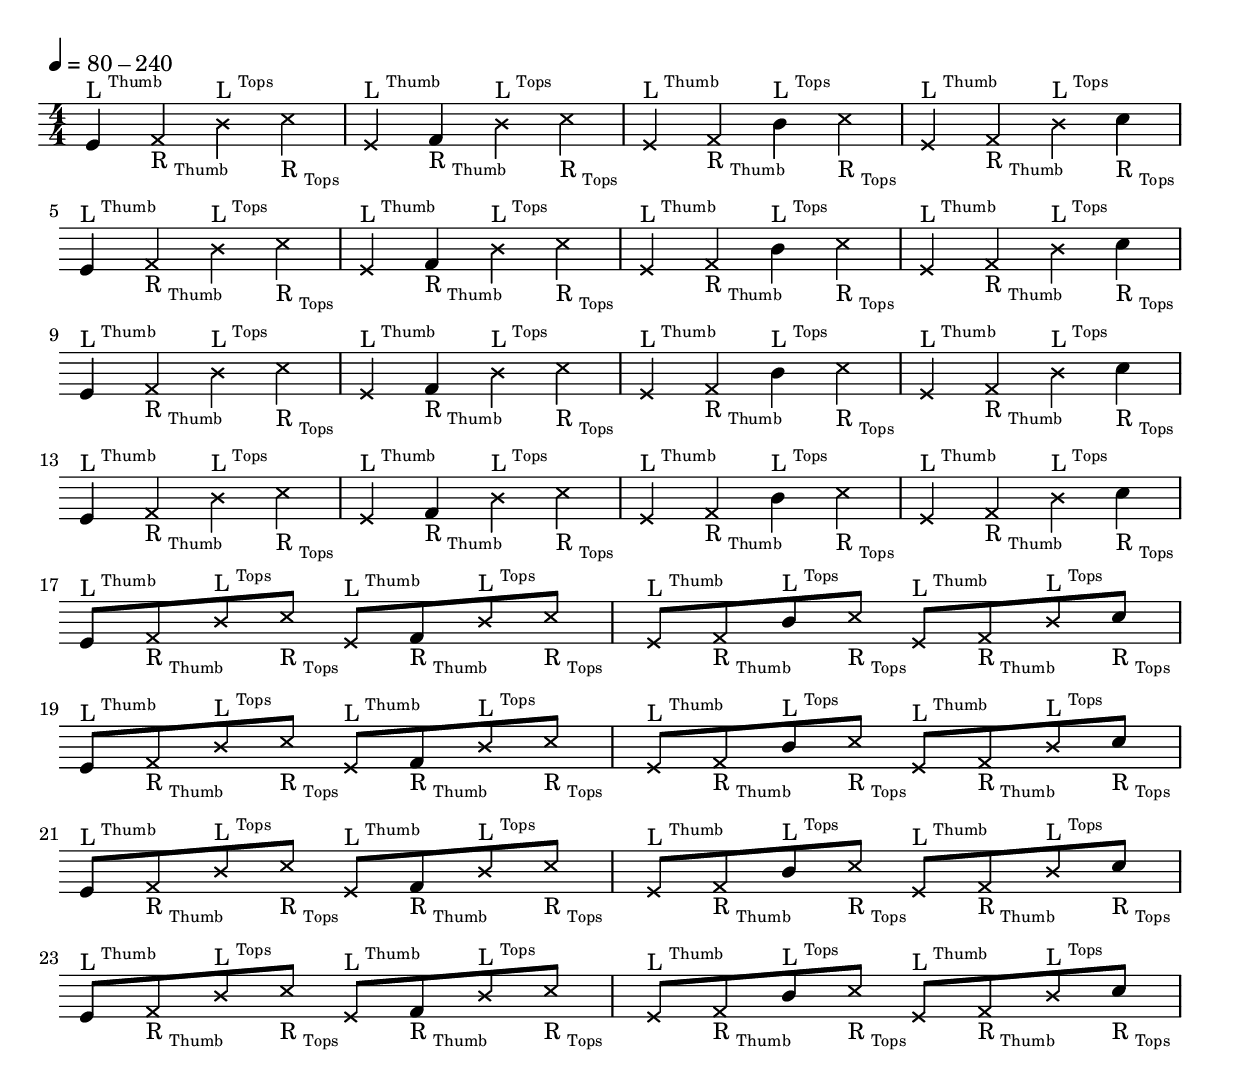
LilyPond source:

\version "2.24.1"
\include "../global.ly"

\layout {
  indent = -3.5
}

\relative {
  \defaultScoreSettings
  \tempo 4 = 80 - 240
  \time 4/4

  \rimNote

  \repeat unfold 4 { 
    \once \defaultNote e'4^\LThumbTop                     f_\RThumbBtm                    b^\LTopsTop                    c_\RTopsBtm 
                       e,4^\LThumbTop  \once \defaultNote f_\RThumbBtm                    b^\LTopsTop                    c_\RTopsBtm 
                       e,4^\LThumbTop                     f_\RThumbBtm \once \defaultNote b^\LTopsTop                    c_\RTopsBtm 
                       e,4^\LThumbTop                     f_\RThumbBtm                    b^\LTopsTop \once \defaultNote c_\RTopsBtm 
    \break
  }
  \repeat unfold 4 { 
    \once \defaultNote e,8^\LThumbTop                     f_\RThumbBtm                    b^\LTopsTop                    c_\RTopsBtm 
                       e,8^\LThumbTop  \once \defaultNote f_\RThumbBtm                    b^\LTopsTop                    c_\RTopsBtm 
                       e,8^\LThumbTop                     f_\RThumbBtm \once \defaultNote b^\LTopsTop                    c_\RTopsBtm 
                       e,8^\LThumbTop                     f_\RThumbBtm                    b^\LTopsTop \once \defaultNote c_\RTopsBtm 
    \break
  }

  \resetNoteHead
}